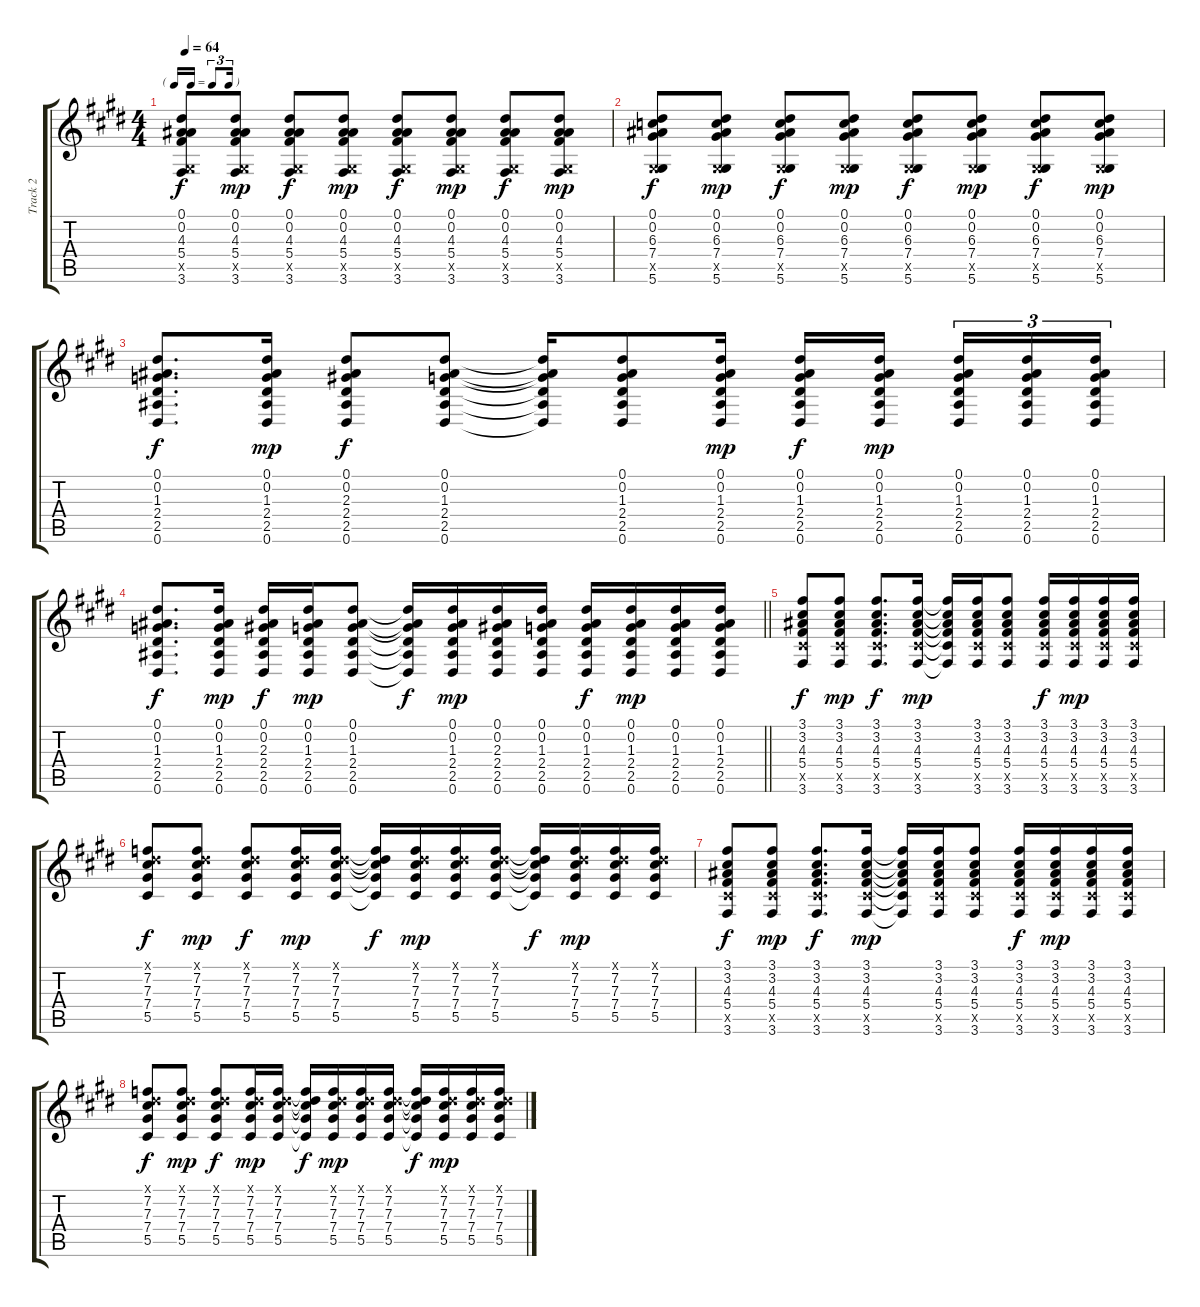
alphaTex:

\track ("Track 2" "Track 2") {instrument acousticguitarsteel}
\staff {score tabs}
\tuning (Eb4 Bb3 Gb3 Db3 Ab2 Eb2) {hide}
\ts (4 4)
\tf triplet16th
\tempo 64
\clef g2
\ks e
(0.1 0.2 4.3 5.4 0.5{x} 3.6).8{dy f} (0.1 0.2 4.3 5.4 0.5{x} 3.6).8{dy mp} (0.1 0.2 4.3 5.4 0.5{x} 3.6).8{dy f} (0.1 0.2 4.3 5.4 0.5{x} 3.6).8{dy mp} (0.1 0.2 4.3 5.4 0.5{x} 3.6).8{dy f} (0.1 0.2 4.3 5.4 0.5{x} 3.6).8{dy mp} (0.1 0.2 4.3 5.4 0.5{x} 3.6).8{dy f} (0.1 0.2 4.3 5.4 0.5{x} 3.6).8{dy mp} |
(0.1 0.2 6.3 7.4 0.5{x} 5.6).8{dy f} (0.1 0.2 6.3 7.4 0.5{x} 5.6).8{dy mp} (0.1 0.2 6.3 7.4 0.5{x} 5.6).8{dy f} (0.1 0.2 6.3 7.4 0.5{x} 5.6).8{dy mp} (0.1 0.2 6.3 7.4 0.5{x} 5.6).8{dy f} (0.1 0.2 6.3 7.4 0.5{x} 5.6).8{dy mp} (0.1 0.2 6.3 7.4 0.5{x} 5.6).8{dy f} (0.1 0.2 6.3 7.4 0.5{x} 5.6).8{dy mp} |
(0.1 0.2 1.3 2.4 2.5 0.6).8{d dy f} (0.1 0.2 1.3 2.4 2.5 0.6).16{dy mp} (0.1 0.2 2.3 2.4 2.5 0.6).8{dy f} (0.1 0.2 1.3 2.4 2.5 0.6).8 (0.1{t} 0.2{t} 1.3{t} 2.4{t} 2.5{t} 0.6{t}).16 (0.1 0.2 1.3 2.4 2.5 0.6).8 (0.1 0.2 1.3 2.4 2.5 0.6).16{dy mp} (0.1 0.2 1.3 2.4 2.5 0.6).16{dy f} (0.1 0.2 1.3 2.4 2.5 0.6).16{dy mp beam splitsecondary} (0.1 0.2 1.3 2.4 2.5 0.6).16{tu (3 2)} (0.1 0.2 1.3 2.4 2.5 0.6).16{tu (3 2)} (0.1 0.2 1.3 2.4 2.5 0.6).16{tu (3 2)} |
\barLineRight lightlight
(0.1 0.2 1.3 2.4 2.5 0.6).8{d dy f} (0.1 0.2 1.3 2.4 2.5 0.6).16{dy mp} (0.1 0.2 2.3 2.4 2.5 0.6).16{dy f} (0.1 0.2 1.3 2.4 2.5 0.6).16{dy mp} (0.1 0.2 1.3 2.4 2.5 0.6).8 (0.1{t} 0.2{t} 1.3{t} 2.4{t} 2.5{t} 0.6{t}).16{dy f} (0.1 0.2 1.3 2.4 2.5 0.6).16{dy mp} (0.1 0.2 2.3 2.4 2.5 0.6).16 (0.1 0.2 1.3 2.4 2.5 0.6).16 (0.1 0.2 1.3 2.4 2.5 0.6).16{dy f} (0.1 0.2 1.3 2.4 2.5 0.6).16{dy mp} (0.1 0.2 1.3 2.4 2.5 0.6).16 (0.1 0.2 1.3 2.4 2.5 0.6).16 |
(3.1 3.2 4.3 5.4 5.5{x} 3.6).8{dy f} (3.1 3.2 4.3 5.4 5.5{x} 3.6).8{dy mp} (3.1 3.2 4.3 5.4 5.5{x} 3.6).8{d dy f} (3.1 3.2 4.3 5.4 5.5{x} 3.6).16{dy mp} (3.1{t} 3.2{t} 4.3{t} 5.4{t} 5.5{t} 3.6{t}).16 (3.1 3.2 4.3 5.4 5.5{x} 3.6).16 (3.1 3.2 4.3 5.4 5.5{x} 3.6).8 (3.1 3.2 4.3 5.4 5.5{x} 3.6).16{dy f} (3.1 3.2 4.3 5.4 5.5{x} 3.6).16{dy mp} (3.1 3.2 4.3 5.4 5.5{x} 3.6).16 (3.1 3.2 4.3 5.4 5.5{x} 3.6).16 |
(0.1{x} 7.2 7.3 7.4 5.5).8{dy f} (0.1{x} 7.2 7.3 7.4 5.5).8{dy mp} (0.1{x} 7.2 7.3 7.4 5.5).8{dy f} (0.1{x} 7.2 7.3 7.4 5.5).16{dy mp} (0.1{x} 7.2 7.3 7.4 5.5).16 (0.1{t} 7.2{t} 7.3{t} 7.4{t} 5.5{t}).16{dy f} (0.1{x} 7.2 7.3 7.4 5.5).16{dy mp} (0.1{x} 7.2 7.3 7.4 5.5).16 (0.1{x} 7.2 7.3 7.4 5.5).16 (0.1{t} 7.2{t} 7.3{t} 7.4{t} 5.5{t}).16{dy f} (0.1{x} 7.2 7.3 7.4 5.5).16{dy mp} (0.1{x} 7.2 7.3 7.4 5.5).16 (0.1{x} 7.2 7.3 7.4 5.5).16 |
(3.1 3.2 4.3 5.4 5.5{x} 3.6).8{dy f} (3.1 3.2 4.3 5.4 5.5{x} 3.6).8{dy mp} (3.1 3.2 4.3 5.4 5.5{x} 3.6).8{d dy f} (3.1 3.2 4.3 5.4 5.5{x} 3.6).16{dy mp} (3.1{t} 3.2{t} 4.3{t} 5.4{t} 5.5{t} 3.6{t}).16 (3.1 3.2 4.3 5.4 5.5{x} 3.6).16 (3.1 3.2 4.3 5.4 5.5{x} 3.6).8 (3.1 3.2 4.3 5.4 5.5{x} 3.6).16{dy f} (3.1 3.2 4.3 5.4 5.5{x} 3.6).16{dy mp} (3.1 3.2 4.3 5.4 5.5{x} 3.6).16 (3.1 3.2 4.3 5.4 5.5{x} 3.6).16 |
(0.1{x} 7.2 7.3 7.4 5.5).8{dy f} (0.1{x} 7.2 7.3 7.4 5.5).8{dy mp} (0.1{x} 7.2 7.3 7.4 5.5).8{dy f} (0.1{x} 7.2 7.3 7.4 5.5).16{dy mp} (0.1{x} 7.2 7.3 7.4 5.5).16 (0.1{t} 7.2{t} 7.3{t} 7.4{t} 5.5{t}).16{dy f} (0.1{x} 7.2 7.3 7.4 5.5).16{dy mp} (0.1{x} 7.2 7.3 7.4 5.5).16 (0.1{x} 7.2 7.3 7.4 5.5).16 (0.1{t} 7.2{t} 7.3{t} 7.4{t} 5.5{t}).16{dy f} (0.1{x} 7.2 7.3 7.4 5.5).16{dy mp} (0.1{x} 7.2 7.3 7.4 5.5).16 (0.1{x} 7.2 7.3 7.4 5.5).16
